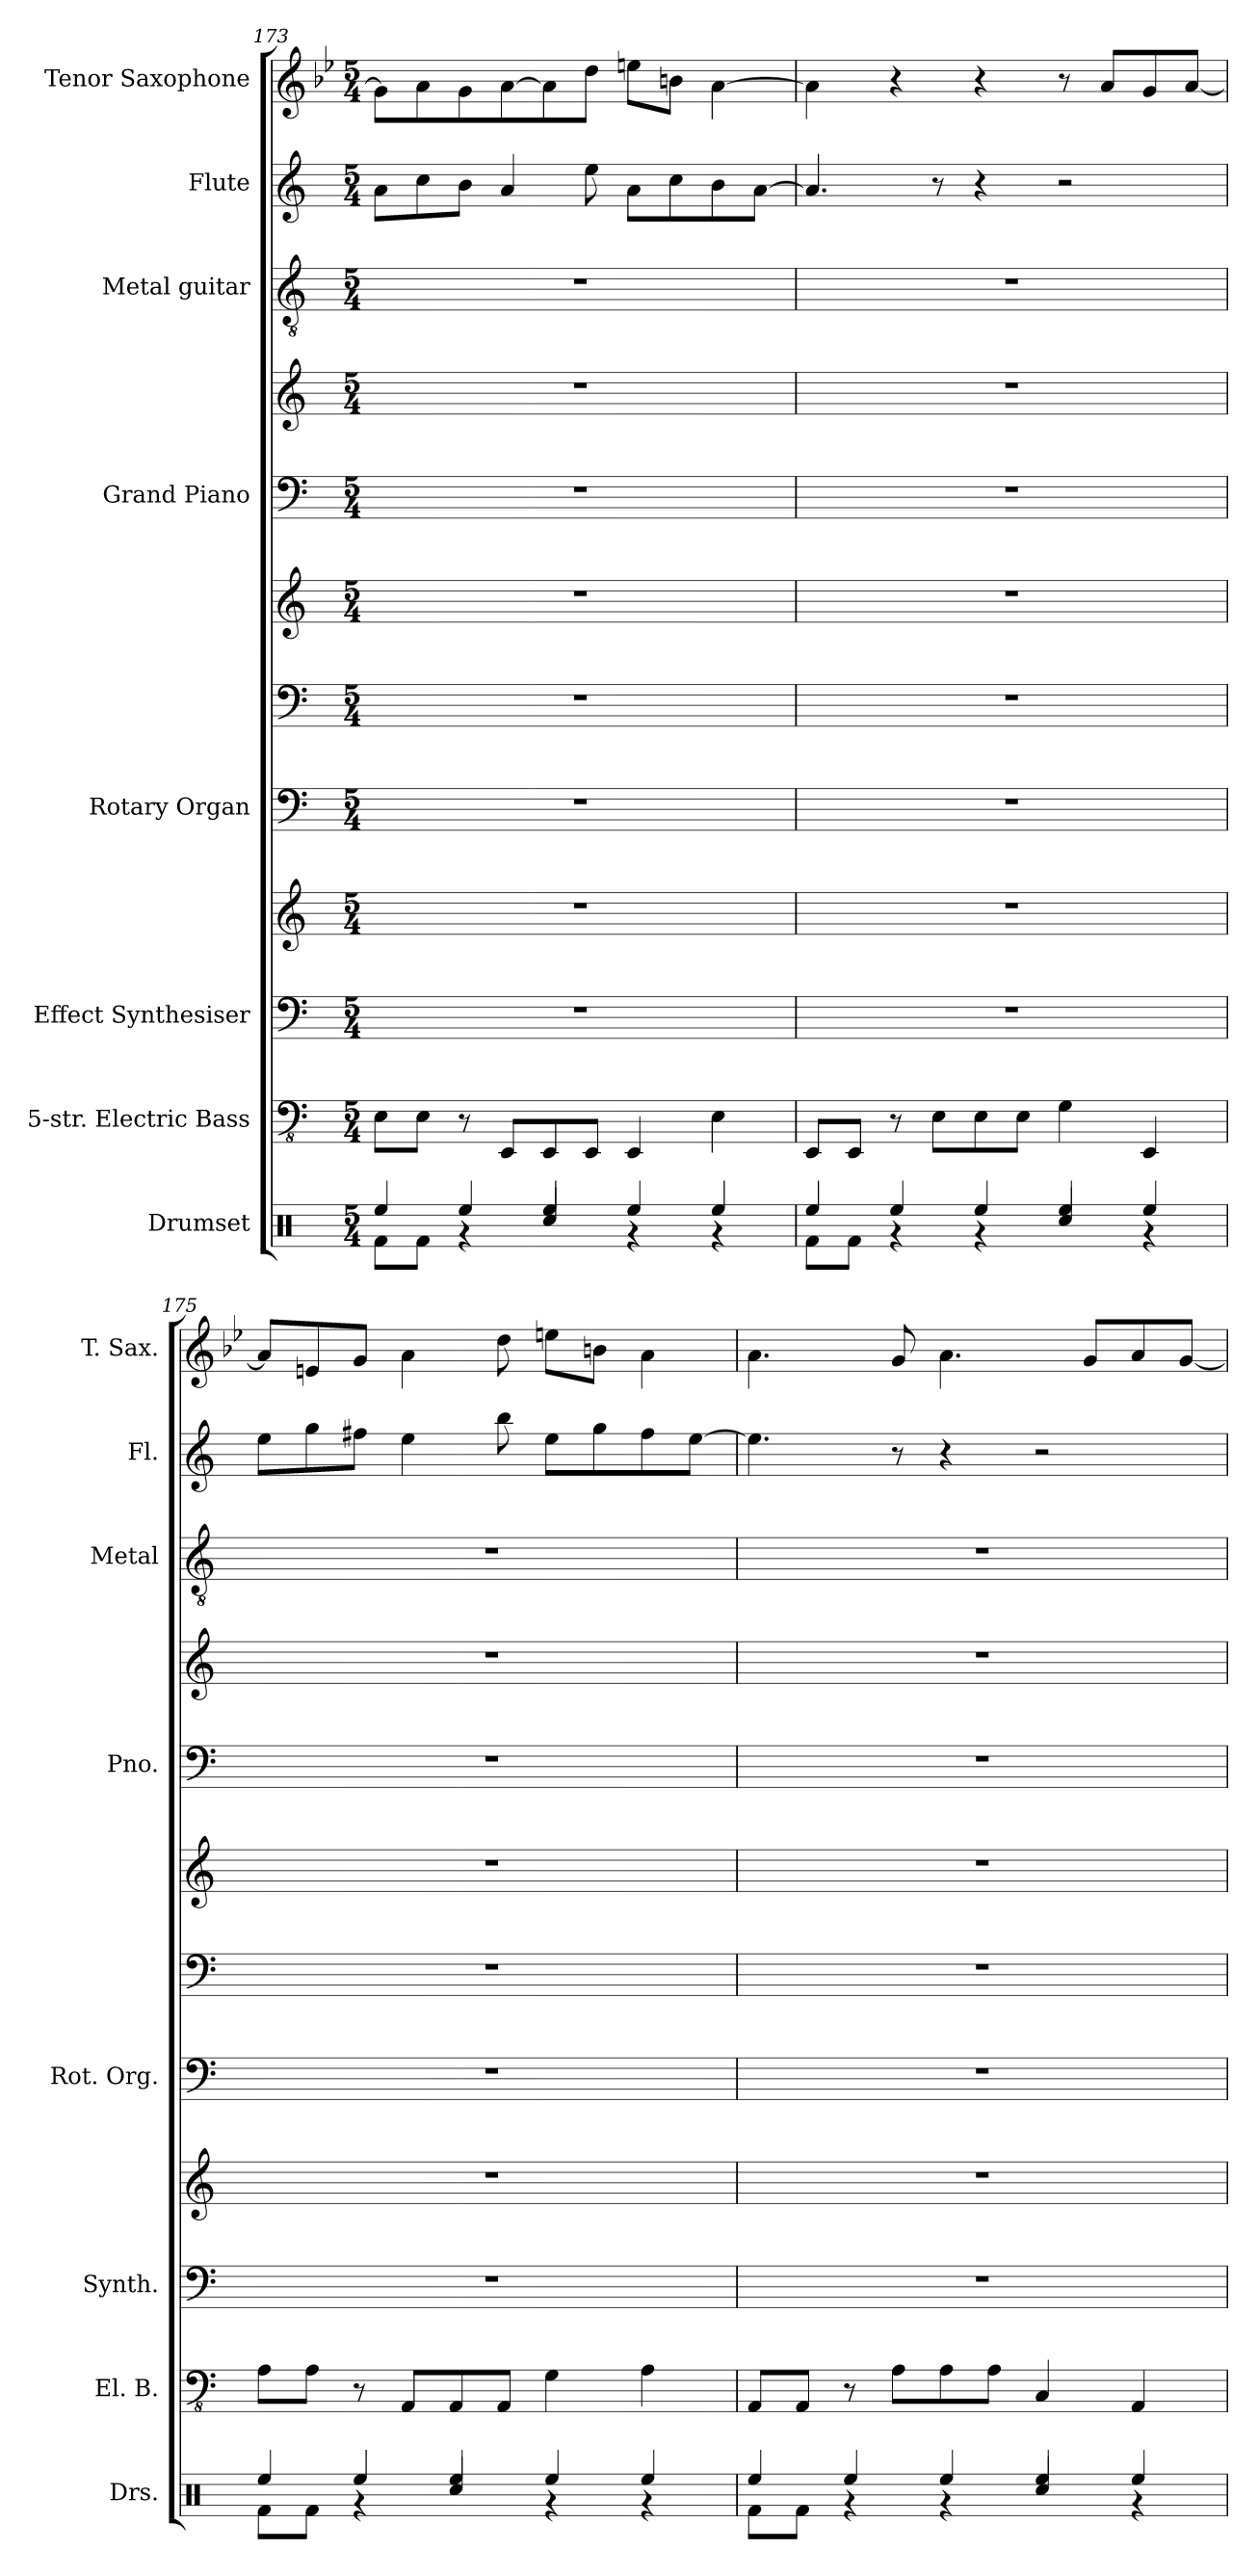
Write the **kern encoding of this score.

**kern	**kern	**kern	**kern	**kern	**kern	**kern	**kern	**kern	**kern	**kern	**kern
*part8	*part7	*part6	*part6	*part5	*part5	*part5	*part4	*part4	*part3	*part2	*part1
*staff12	*staff11	*staff10	*staff9	*staff8	*staff7	*staff6	*staff5	*staff4	*staff3	*staff2	*staff1
*I"Drumset	*I"5-str. Electric Bass	*I"Effect Synthesiser	*	*I"Rotary Organ	*	*	*I"Grand Piano	*	*I"Metal guitar	*I"Flute	*I"Tenor Saxophone
*I'Drs.	*I'El. B.	*I'Synth.	*	*I'Rot. Org.	*	*	*I'Pno.	*	*I'Metal	*I'Fl.	*I'T. Sax.
*clefX	*clefFv4	*clefF4	*clefG2	*clefF4	*clefF4	*clefG2	*clefF4	*clefG2	*clefGv2	*clefG2	*clefG2
*	*	*	*	*	*	*	*	*	*	*	*ITrd8c14
*k[]	*k[]	*k[]	*k[]	*k[]	*k[]	*k[]	*k[]	*k[]	*k[]	*k[]	*k[b-e-]
*M5/4	*M5/4	*M5/4	*M5/4	*M5/4	*M5/4	*M5/4	*M5/4	*M5/4	*M5/4	*M5/4	*M5/4
=173	=173	=173	=173	=173	=173	=173	=173	=173	=173	=173	=173
*^	*	*	*	*	*	*	*	*	*	*	*
4Ree/	8Rf\L	8EE\L	4%5r	4%5r	4%5r	4%5r	4%5r	4%5r	4%5r	4%5r	8a\L	8G\L]
.	8Rf\J	8EE\J	.	.	.	.	.	.	.	.	8cc\	8A\
4Ree/	4r	8r	.	.	.	.	.	.	.	.	8b\J	8G\
.	.	8EEE/L	.	.	.	.	.	.	.	.	4a/	[8A\
4Ree/	4Rcc/	8EEE/	.	.	.	.	.	.	.	.	.	8A\]
.	.	8EEE/J	.	.	.	.	.	.	.	.	8ee\	8d\J
4Ree/	4r	4EEE/	.	.	.	.	.	.	.	.	8a\L	8en\L
.	.	.	.	.	.	.	.	.	.	.	8cc\	8Bn\J
4Ree/	4r	4EE\	.	.	.	.	.	.	.	.	8b\	[4A\
.	.	.	.	.	.	.	.	.	.	.	[8a\J	.
!!LO:PB:g=z
=174	=174	=174	=174	=174	=174	=174	=174	=174	=174	=174	=174	=174
4Ree/	8Rf\L	8EEE/L	4%5r	4%5r	4%5r	4%5r	4%5r	4%5r	4%5r	4%5r	4.a/]	4A\]
.	8Rf\J	8EEE/J	.	.	.	.	.	.	.	.	.	.
4Ree/	4r	8r	.	.	.	.	.	.	.	.	.	4r
.	.	8EE\L	.	.	.	.	.	.	.	.	8r	.
4Ree/	4r	8EE\	.	.	.	.	.	.	.	.	4r	4r
.	.	8EE\J	.	.	.	.	.	.	.	.	.	.
4Ree/	4Rcc/	4GG\	.	.	.	.	.	.	.	.	2r	8r
.	.	.	.	.	.	.	.	.	.	.	.	8A/L
4Ree/	4r	4EEE/	.	.	.	.	.	.	.	.	.	8G/
.	.	.	.	.	.	.	.	.	.	.	.	[8A/J
=175	=175	=175	=175	=175	=175	=175	=175	=175	=175	=175	=175	=175
4Ree/	8Rf\L	8AA\L	4%5r	4%5r	4%5r	4%5r	4%5r	4%5r	4%5r	4%5r	8ee\L	8A/L]
.	8Rf\J	8AA\J	.	.	.	.	.	.	.	.	8gg\	8En/
4Ree/	4r	8r	.	.	.	.	.	.	.	.	8ff#X\J	8G/J
.	.	8AAA/L	.	.	.	.	.	.	.	.	4ee\	4A\
4Ree/	4Rcc/	8AAA/	.	.	.	.	.	.	.	.	.	.
.	.	8AAA/J	.	.	.	.	.	.	.	.	8bb\	8d\
4Ree/	4r	4GG\	.	.	.	.	.	.	.	.	8ee\L	8en\L
.	.	.	.	.	.	.	.	.	.	.	8gg\	8Bn\J
4Ree/	4r	4AA\	.	.	.	.	.	.	.	.	8ff#\	4A\
.	.	.	.	.	.	.	.	.	.	.	[8ee\J	.
=176	=176	=176	=176	=176	=176	=176	=176	=176	=176	=176	=176	=176
4Ree/	8Rf\L	8AAA/L	4%5r	4%5r	4%5r	4%5r	4%5r	4%5r	4%5r	4%5r	4.ee\]	4.A\
.	8Rf\J	8AAA/J	.	.	.	.	.	.	.	.	.	.
4Ree/	4r	8r	.	.	.	.	.	.	.	.	.	.
.	.	8AA\L	.	.	.	.	.	.	.	.	8r	8G/
4Ree/	4r	8AA\	.	.	.	.	.	.	.	.	4r	4.A\
.	.	8AA\J	.	.	.	.	.	.	.	.	.	.
4Ree/	4Rcc/	4CC/	.	.	.	.	.	.	.	.	2r	.
.	.	.	.	.	.	.	.	.	.	.	.	8G/L
4Ree/	4r	4AAA/	.	.	.	.	.	.	.	.	.	8A/
.	.	.	.	.	.	.	.	.	.	.	.	[8G/J
*v	*v	*	*	*	*	*	*	*	*	*	*	*
=	=	=	=	=	=	=	=	=	=	=	=
*-	*-	*-	*-	*-	*-	*-	*-	*-	*-	*-	*-
